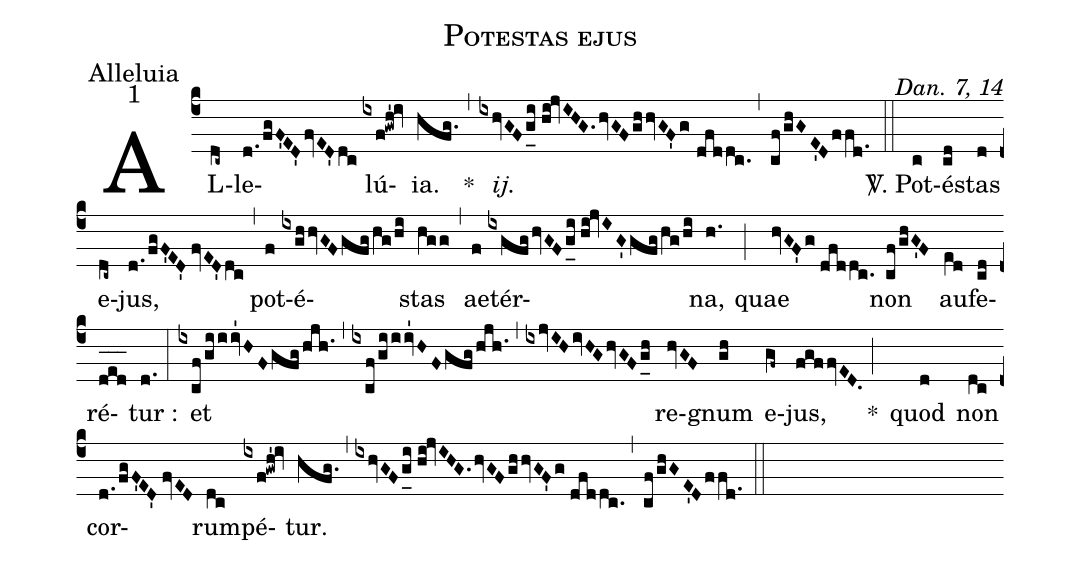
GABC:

name:Potestas ejus;
office-part:Alleluia;
mode:1;
commentary:Dan. 7, 14;
%%
(c4) AL(dc~)le(d./fgF'ED'fvED'dc)lú(ixf!gwh'!iv){ia}.(hfg.) <clear>*(,) <i>ij.</i>(ixhvGFg_[uh:l]i//hi!jvIHG.hvGFghhvGF'g/!/!dfddc.) (,) (cf/ghGE'Dffd.) (::) <sp>V/</sp>. Pot(c)é(cd)stas(d) e(dc~)jus,(d./fgF'ED'//fvED'dc) (,) pot(f)é(ixghhvGFgfghg/hi)stas(hgg) (,) ae(f)tér(ixgfghvGFg_[uh:l]i//hi!jvIG'gfghg/hi)na,(h.) (;) quae(hvGF'g//dfddc.) non(cf/ghG'F) au(e[ll:1]d)fe(cd)ré(d_[oh:h]e_[oh:h]d_[oh:h])tur :(d.) (:) et(ixcf/giiiv'1HFgfghjh.1) (,) (ixcf/giiiv'1HFgfghjh.1) (,) (ixjvIHivHGhvGFg_[uh:l]h) re(hvGF)gnum(gh) e(gf~)jus,(fgffvED.) <clear>*(;) quod(d) non(dc) cor(d./fgF'ED'//fvED)rum(dc)pé(ixf!gwh'!iv)tur.(hfg.) (,) (ixhvGFg_[uh:l]i//hi!jvIHG.hvGF/!ghhvGF'g//dfddc.) (,) (cf/ghGE'Dffd.) (::)
